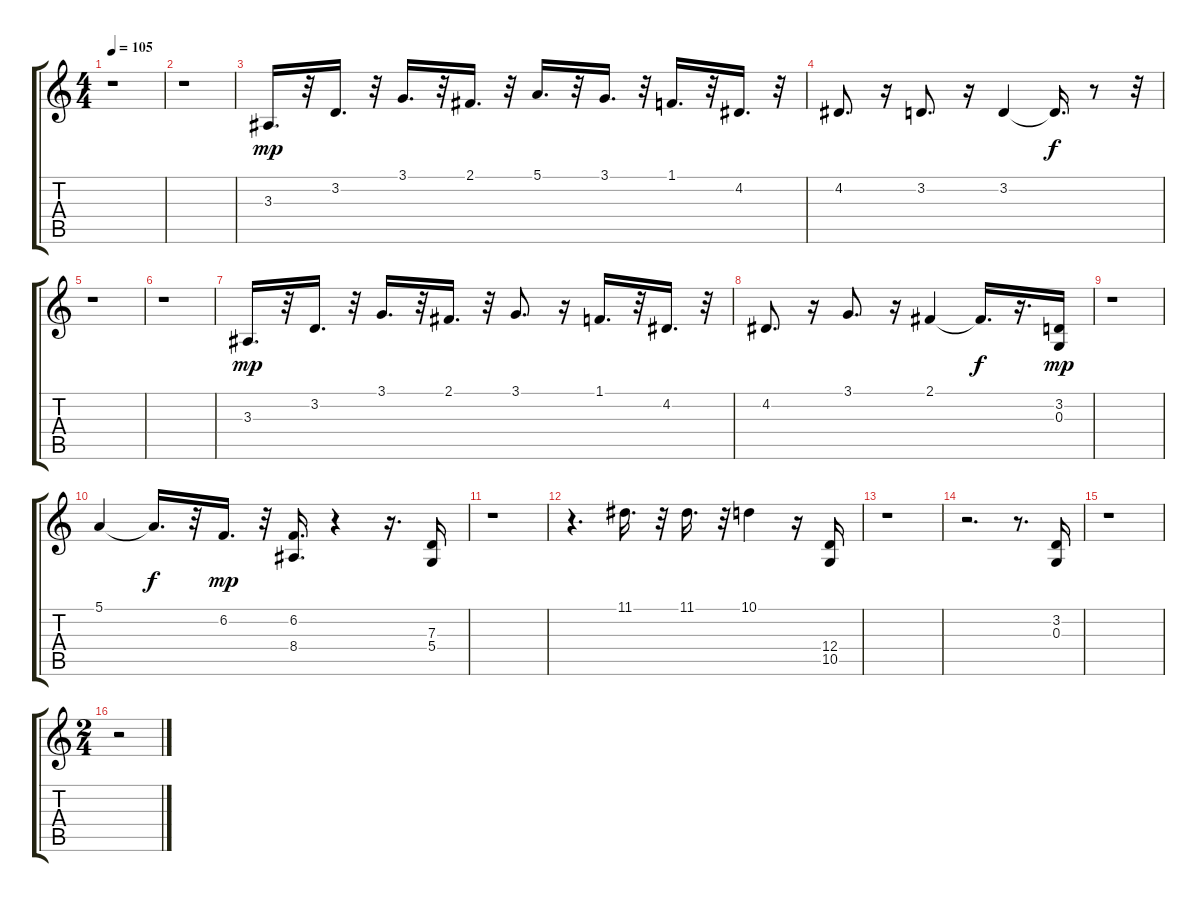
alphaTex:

\track "" {instrument musicbox}
\staff {score tabs}
\tuning (E4 B3 G3 D3 A2 E2) {hide}
\ts (4 4)
\tempo 105
\clef g2
\ks c
r.1{dy mp} |
r.1 |
3.3.16{d} r.32 3.2.16{d} r.32 3.1.16{d} r.32 2.1.16{d} r.32 5.1.16{d} r.32 3.1.16{d} r.32 1.1.16{d} r.32 4.2.16{d} r.32 |
4.2.8{d} r.16 3.2.8{d} r.16 3.2.4 3.2{t}.16{d dy f} r.8 r.32 |
r.1 |
r.1 |
3.3.16{d dy mp} r.32 3.2.16{d} r.32 3.1.16{d} r.32 2.1.16{d} r.32 3.1.8{d} r.16 1.1.16{d} r.32 4.2.16{d} r.32 |
4.2.8{d} r.16 3.1.8{d} r.16 2.1.4 2.1{t}.16{d dy f} r.16{d} (3.2 0.3).16{dy mp} |
r.1 |
5.1.4 5.1{t}.16{d dy f} r.32 6.2.16{d dy mp} r.32 (6.2 8.4).16{d} r.4 r.16{d} (7.3 5.4).16 |
r.1 |
r.4{d} 11.1.16{d} r.32 11.1.16{d} r.32 10.1.4 r.16 (12.4 10.5).16 |
r.1 |
r.2{d} r.8{d} (3.2 0.3).16 |
r.1 |
\ts (2 4)
r.2
